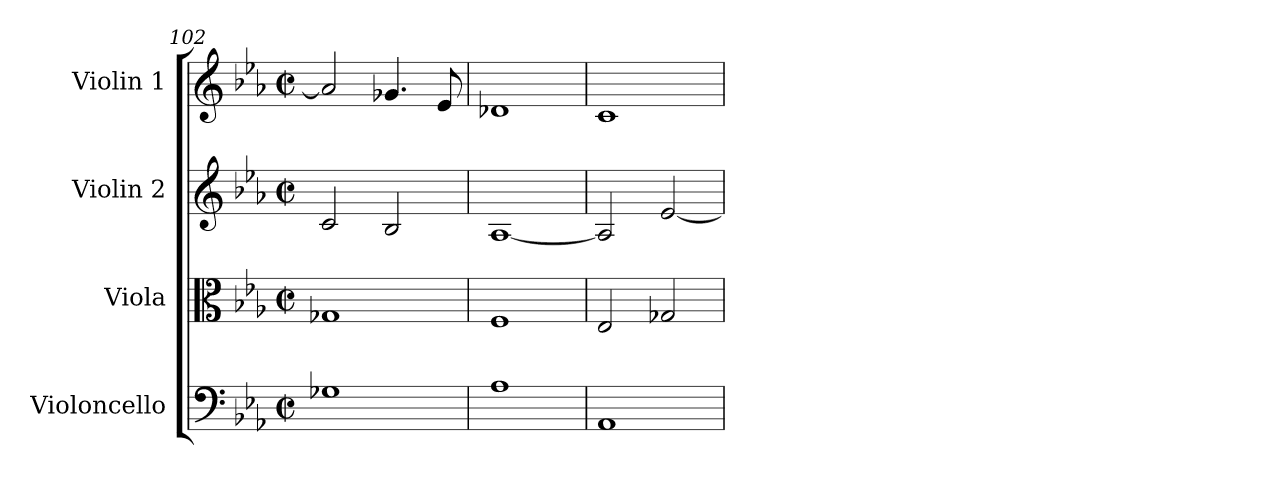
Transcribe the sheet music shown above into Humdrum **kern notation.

**kern	**kern	**kern	**kern
*part4	*part3	*part2	*part1
*staff4	*staff3	*staff2	*staff1
*I"Violoncello	*I"Viola	*I"Violin 2	*I"Violin 1
*I'Vc	*I'Vla	*I'Vln	*I'Vln
*clefF4	*clefC3	*clefG2	*clefG2
*k[b-e-a-]	*k[b-e-a-]	*k[b-e-a-]	*k[b-e-a-]
*M2/2	*M2/2	*M2/2	*M2/2
*met(c|)	*met(c|)	*met(c|)	*met(c|)
=102	=102	=102	=102
1G-X	1G-X	2c/	2a-/]
.	.	2B-/	4.g-X/
.	.	.	8e-/
=103	=103	=103	=103
1A-	1F	[1A-	1d-X
=104	=104	=104	=104
1AA-	2E-/	2A-/]	1c
.	2G-X/	[2e-/	.
=	=	=	=
*-	*-	*-	*-
